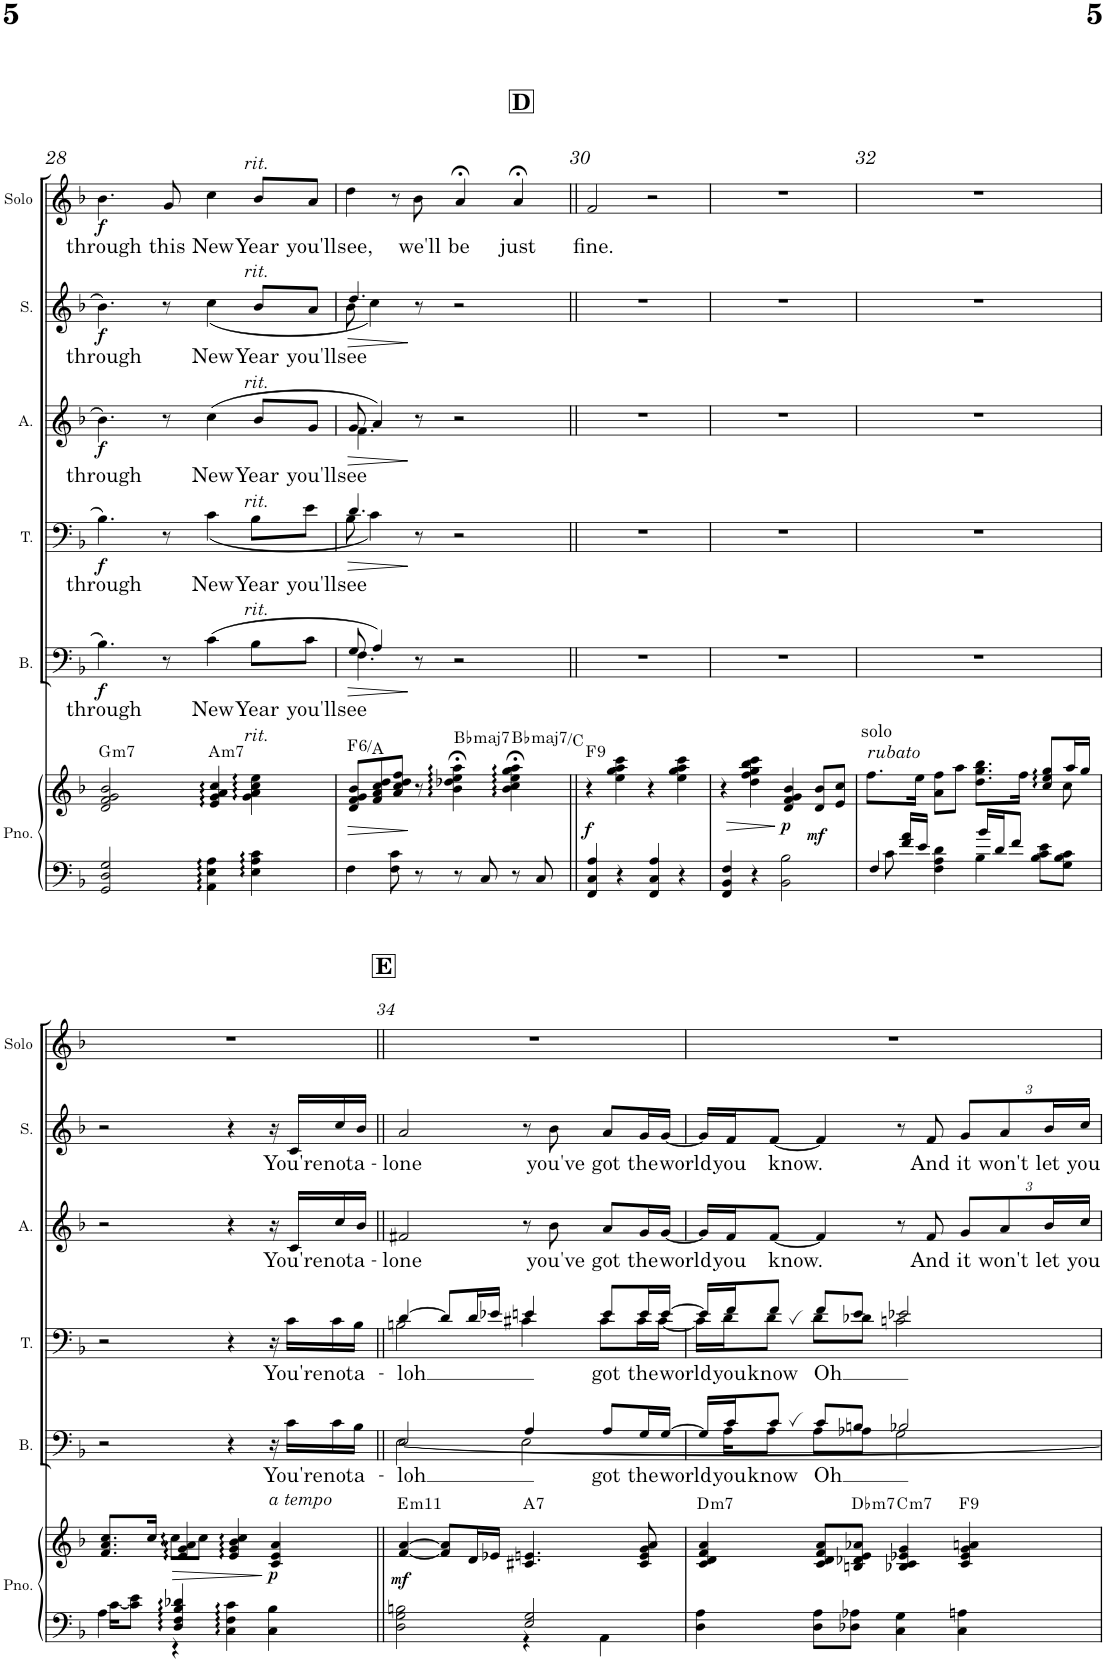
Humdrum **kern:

**kern	**kern	**dynam	**harte	**kern	**text	**dynam	**kern	**text	**dynam	**kern	**text	**dynam	**kern	**text	**dynam	**kern	**text	**dynam
*part6	*part6	*part6	*part6	*part5	*part5	*part5	*part4	*part4	*part4	*part3	*part3	*part3	*part2	*part2	*part2	*part1	*part1	*part1
*staff7	*staff6	*staff6/7	*	*staff5	*staff5	*staff5	*staff4	*staff4	*staff4	*staff3	*staff3	*staff3	*staff2	*staff2	*staff2	*staff1	*staff1	*staff1
*I"Piano	*	*	*	*I"Bass	*	*	*I"Tenor	*	*	*I"Alto	*	*	*I"Soprano	*	*	*I"Solo	*	*
*I'Pno.	*	*	*	*I'B.	*	*	*I'T.	*	*	*I'A.	*	*	*I'S.	*	*	*I'Solo	*	*
!!LO:PB:g=z
*clefF4	*clefG2	*	*	*clefF4	*	*	*clefF4	*	*	*clefG2	*	*	*clefG2	*	*	*clefG2	*	*
*k[b-]	*k[b-]	*	*	*k[b-]	*	*	*k[b-]	*	*	*k[b-]	*	*	*k[b-]	*	*	*k[b-]	*	*
*M4/4	*M4/4	*	*	*M4/4	*	*	*M4/4	*	*	*M4/4	*	*	*M4/4	*	*	*M4/4	*	*
=28	=28	=28	=28	=28	=28	=28	=28	=28	=28	=28	=28	=28	=28	=28	=28	=28	=28	=28
!	!	!	!LO:H:kt=m7	!	!LO:LY:b	!LO:DY:b	!	!LO:LY:b	!LO:DY:b	!	!LO:LY:b	!LO:DY:b	!	!LO:LY:b	!LO:DY:b	!	!LO:LY:b	!LO:DY:b
2GG/ 2D/ 2G/	2d/ 2f/ 2g/ 2b-/	.	G:min7	4.B-\	through	f	4.B-\	through	f	4.b-\	through	f	4.b-\	through	f	4.b-\	through	f
!	!	!	!	!	!	!	!	!	!	!	!	!	!	!	!	!	!LO:LY:b	!
.	.	.	.	8r	.	.	8r	.	.	8r	.	.	8r	.	.	8g/	this	.
!	!	!	!LO:H:kt=m7	!	!LO:LY:b	!	!	!LO:LY:b	!	!	!LO:LY:b	!	!	!LO:LY:b	!	!	!LO:LY:b	!
4AA\ 4E\ 4A\	4e/ 4g/ 4a/ 4cc/	.	A:min7	(4c\	New	.	(4c\	New	.	(4cc\	New	.	(4cc\	New	.	4cc\	New	.
!	!	!	!	!	!	!	!	!	!	!	!	!	!	!	!	!LO:TX:a:i:t=rit.	!	!
!	!	!	!	!	!	!	!	!	!	!	!	!	!LO:TX:a:i:t=rit.	!	!	!	!	!
!	!	!	!	!	!	!	!	!	!	!LO:TX:a:i:t=rit.	!	!	!	!	!	!	!	!
!	!	!	!	!	!	!	!LO:TX:a:i:t=rit.	!	!	!	!	!	!	!	!	!	!	!
!	!	!	!	!LO:TX:a:i:t=rit.	!	!	!	!	!	!	!	!	!	!	!	!	!	!
!	!LO:TX:a:i:t=rit.	!	!	!	!	!	!	!	!	!	!	!	!	!	!	!	!	!
!	!	!	!	!	!LO:LY:b	!	!	!LO:LY:b	!	!	!LO:LY:b	!	!	!LO:LY:b	!	!	!LO:LY:b	!
4E\ 4A\ 4c\	4g\ 4a\ 4cc\ 4ee\	.	.	8B-\L	Year	.	8B-\L	Year	.	8b-/L	Year	.	8b-/L	Year	.	8b-/L	Year	.
!	!	!	!	!	!LO:LY:b	!	!	!LO:LY:b	!	!	!LO:LY:b	!	!	!LO:LY:b	!	!	!LO:LY:b	!
.	.	.	.	8c\J	you'll	.	8e\J	you'll	.	8g/J	you'll	.	8a/J	you'll	.	8a/J	you'll	.
=29	=29	=29	=29	=29	=29	=29	=29	=29	=29	=29	=29	=29	=29	=29	=29	=29	=29	=29
!	!	!LO:HP:b	!LO:H:kt=6	!	!LO:LY:b	!LO:HP:b	!	!LO:LY:b	!LO:HP:b	!	!LO:LY:b	!LO:HP:b	!	!LO:LY:b	!LO:HP:b	!	!LO:LY:b	!
*	*	*	*	*^	*	*	*^	*	*	*^	*	*	*^	*	*	*	*	*
4F\	8d/ 8f/ 8g/ 8b-/L	>	F:maj6/3	8G/	4.F\	see	>	4.d/	8B-\	see	>	8g/	4.f\	see	>	4.dd/	8b-\	see	>	4dd\	see,	.
.	8f/ 8a/ 8cc/ 8dd/	.	.	4A/)	.	.	.	.	4c\)	.	.	4a/)	.	.	.	.	4cc\)	.	.	.	.	.
8F\ 8c\	8a/ 8cc/ 8dd/ 8ff/J	.	.	.	.	.	.	.	.	.	.	.	.	.	.	.	.	.	.	8r	.	.
!	!	!	!	!	!	!	!	!	!	!	!	!	!	!	!	!	!	!	!	!	!LO:LY:b	!
8r	8r	]	.	8r	2ryy	.	]	8r	8ryy	.	]	8r	8ryy	.	]	8r	8ryy	.	]	8b-\	we'll	.
!	!	!	!LO:H:kt=maj7	!	!	!	!	!	!	!	!	!	!	!	!	!	!	!	!	!	!LO:LY:b	!
8r	4b-\;< 4dd-X\;< 4ee\;< 4aa\;<	.	Bb:maj7	2r	.	.	.	2r	2ryy	.	.	2r	2ryy	.	.	2r	2ryy	.	.	4a;</	be	.
8C/	.	.	.	.	.	.	.	.	.	.	.	.	.	.	.	.	.	.	.	.	.	.
!	!	!	!LO:H:kt=maj7	!	!	!	!	!	!	!	!	!	!	!	!	!	!	!	!	!	!LO:LY:b	!
8r	4b-\;< 4cc\;< 4ee\;< 4gg\;< 4aa\;<	.	Bb:maj7/2	.	.	.	.	.	.	.	.	.	.	.	.	.	.	.	.	4a;</	just	.
8C/	.	.	.	.	8ryy	.	.	.	.	.	.	.	.	.	.	.	.	.	.	.	.	.
*	*	*	*	*	*	*	*	*v	*v	*	*	*	*	*	*	*v	*v	*	*	*	*	*
*	*	*	*	*	*	*	*	*	*	*	*v	*v	*	*	*	*	*	*	*	*
!!LO:REH:place=s1:a:B:cj:fs=20:t=D
=30||	=30||	=30||	=30||	=30||	=30||	=30||	=30||	=30||	=30||	=30||	=30||	=30||	=30||	=30||	=30||	=30||	=30||	=30||	=30||
!	!	!LO:DY:b	!LO:H:kt=9	!	!	!	!	!	!	!	!	!	!	!	!	!	!	!LO:LY:b	!
*	*	*	*	*v	*v	*	*	*	*	*	*	*	*	*	*	*	*	*	*
4FF/ 4C/ 4A/	4r	f	F:9	1r	.	.	1r	.	.	1r	.	.	1r	.	.	2f/	fine.	.
4r	4ee\ 4gg\ 4aa\ 4ccc\	.	.	.	.	.	.	.	.	.	.	.	.	.	.	.	.	.
4FF/ 4C/ 4A/	4r	.	.	.	.	.	.	.	.	.	.	.	.	.	.	2r	.	.
4r	4ee\ 4gg\ 4aa\ 4ccc\	.	.	.	.	.	.	.	.	.	.	.	.	.	.	.	.	.
=31	=31	=31	=31	=31	=31	=31	=31	=31	=31	=31	=31	=31	=31	=31	=31	=31	=31	=31
!	!	!LO:HP:b	!	!	!	!	!	!	!	!	!	!	!	!	!	!	!	!
4FF/ 4BB-/ 4F/	4r	>	.	1r	.	.	1r	.	.	1r	.	.	1r	.	.	1r	.	.
4r	4dd\ 4ff\ 4gg\ 4bb-\ 4ccc\	.	.	.	.	.	.	.	.	.	.	.	.	.	.	.	.	.
!	!	!LO:DY:n=1:b	!	!	!	!	!	!	!	!	!	!	!	!	!	!	!	!
2BB-\ 2B-\	4d/ 4f/ 4g/ 4b-/	] p	.	.	.	.	.	.	.	.	.	.	.	.	.	.	.	.
!	!	!LO:DY:n=2:b	!	!	!	!	!	!	!	!	!	!	!	!	!	!	!	!
.	8d/ 8b-/L	mf	.	.	.	.	.	.	.	.	.	.	.	.	.	.	.	.
.	8e/ 8cc/J	.	.	.	.	.	.	.	.	.	.	.	.	.	.	.	.	.
=32	=32	=32	=32	=32	=32	=32	=32	=32	=32	=32	=32	=32	=32	=32	=32	=32	=32	=32
*^	*^	*	*	*	*	*	*	*	*	*	*	*	*	*	*	*	*	*
*	*^	*	*	*	*	*	*	*	*	*	*	*	*	*	*	*	*	*	*	*
!	!	!	!LO:TX:a:i:t=rubato	!	!	!	!	!	!	!	!	!	!	!	!	!	!	!	!	!	!
!	!	!	!LO:TX:a:t=solo	!	!	!	!	!	!	!	!	!	!	!	!	!	!	!	!	!	!
4F/	16ryy	8ryy	8.ff\L	2..ryy	.	.	1r	.	.	1r	.	.	1r	.	.	1r	.	.	1r	.	.
.	8c\	.	.	.	.	.	.	.	.	.	.	.	.	.	.	.	.	.	.	.	.
.	.	16f/ 16a/LL	.	.	.	.	.	.	.	.	.	.	.	.	.	.	.	.	.	.	.
.	16ryy	16e/JJ	16ee\Jk	.	.	.	.	.	.	.	.	.	.	.	.	.	.	.	.	.	.
4F\ 4A\ 4d\	4ryy	4ryy	8a\ 8ff\L	.	.	.	.	.	.	.	.	.	.	.	.	.	.	.	.	.	.
.	.	.	8aa\J	.	.	.	.	.	.	.	.	.	.	.	.	.	.	.	.	.	.
16b-/LL	4B-\	2ryy	8.dd\ 8.gg\ 8.bb-\L	.	.	.	.	.	.	.	.	.	.	.	.	.	.	.	.	.	.
16d/J	.	.	.	.	.	.	.	.	.	.	.	.	.	.	.	.	.	.	.	.	.
8f/J	.	.	.	.	.	.	.	.	.	.	.	.	.	.	.	.	.	.	.	.	.
.	.	.	16ff\Jk	.	.	.	.	.	.	.	.	.	.	.	.	.	.	.	.	.	.
8B-\ 8c\ 8e\L	8ryy	.	8cc/ 8ee/ 8gg/L	.	.	.	.	.	.	.	.	.	.	.	.	.	.	.	.	.	.
8G\ 8B-\ 8c\J	8ryy	.	16aa/L	8cc\	.	.	.	.	.	.	.	.	.	.	.	.	.	.	.	.	.
.	.	.	16gg/JJ	.	.	.	.	.	.	.	.	.	.	.	.	.	.	.	.	.	.
!!LO:LB:g=z
=33	=33	=33	=33	=33	=33	=33	=33	=33	=33	=33	=33	=33	=33	=33	=33	=33	=33	=33	=33	=33	=33
4A\	16ryy	8ryy	8.f/ 8.a/ 8.cc/L	4ryy	.	.	2r	.	.	2r	.	.	2r	.	.	2r	.	.	1r	.	.
.	[16c\KL	.	.	.	.	.	.	.	.	.	.	.	.	.	.	.	.	.	.	.	.
.	8c\] 8e\J	8ryy	.	.	.	.	.	.	.	.	.	.	.	.	.	.	.	.	.	.	.
.	.	.	16cc/Jk	.	.	.	.	.	.	.	.	.	.	.	.	.	.	.	.	.	.
!	!	!	!	!	!LO:HP:b	!	!	!	!	!	!	!	!	!	!	!	!	!	!	!	!
4D/ 4F/ 4B-/ 4d-X/	4ryy	4r	4e/ 4g/ 4a/	8cc\L	>	.	.	.	.	.	.	.	.	.	.	.	.	.	.	.	.
.	.	.	.	8cc\J	.	.	.	.	.	.	.	.	.	.	.	.	.	.	.	.	.
4C\ 4F\ 4c\	2ryy	4ryy	4e/ 4g/ 4b-/ 4cc/	2ryy	.	.	4r	.	.	4r	.	.	4r	.	.	4r	.	.	.	.	.
!	!	!	!LO:TX:a:i:t=a tempo	!	!	!	!	!	!	!	!	!	!	!	!	!	!	!	!	!	!
!	!	!	!	!	!LO:DY:n=1:b	!	!	!	!	!	!	!	!	!	!	!	!	!	!	!	!
4C\ 4B-\	.	4ryy	4c/ 4e/ 4a/	.	] p	.	16r	.	.	16r	.	.	16r	.	.	16r	.	.	.	.	.
!	!	!	!	!	!	!	!	!LO:LY:b	!	!	!LO:LY:b	!	!	!LO:LY:b	!	!	!LO:LY:b	!	!	!	!
.	.	.	.	.	.	.	16c\LL	You're	.	16c\LL	You're	.	16c/LL	You're	.	16c/LL	You're	.	.	.	.
!	!	!	!	!	!	!	!	!LO:LY:b	!	!	!LO:LY:b	!	!	!LO:LY:b	!	!	!LO:LY:b	!	!	!	!
.	.	.	.	.	.	.	16c\	not	.	16c\	not	.	16cc/	not	.	16cc/	not	.	.	.	.
!	!	!	!	!	!	!	!	!LO:LY:b	!	!	!LO:LY:b	!	!	!LO:LY:b	!	!	!LO:LY:b	!	!	!	!
.	.	.	.	.	.	.	16B-\JJ	a-	.	16B-\JJ	a-	.	16b-/JJ	a-	.	16b-/JJ	a-	.	.	.	.
*	*v	*v	*	*	*	*	*	*	*	*	*	*	*	*	*	*	*	*	*	*	*
*	*	*v	*v	*	*	*	*	*	*	*	*	*	*	*	*	*	*	*	*	*
!!LO:REH:place=s1:a:B:cj:fs=20:t=E
=34||	=34||	=34||	=34||	=34||	=34||	=34||	=34||	=34||	=34||	=34||	=34||	=34||	=34||	=34||	=34||	=34||	=34||	=34||	=34||
!	!	!	!LO:DY:b	!LO:H:kt=m11	!	!LO:LY:b	!	!	!LO:LY:b	!	!	!LO:LY:b	!	!	!LO:LY:b	!	!	!	!
*	*	*	*	*	*^	*	*	*^	*	*	*	*	*	*	*	*	*	*	*
2D\ 2G\ 2Bn\	2ryy	[4f/ [4a/	mf	E:min9(11)	[<2E/	2E\	-loh	.	[4d/	2Bn\	-loh	.	2f#X/	-lone	.	2a/	-lone	.	1r	.	.
.	.	8f/] 8a/]L	.	.	.	.	.	.	8d/L]	.	.	.	.	.	.	.	.	.	.	.	.
.	.	16d/L	.	.	.	.	.	.	16d/L	.	.	.	.	.	.	.	.	.	.	.	.
.	.	16e-X/JJ	.	.	.	.	.	.	16e-X/JJ	.	.	.	.	.	.	.	.	.	.	.	.
!	!	!	!	!LO:H:kt=7	!	!	!	!	!	!	!	!	!	!	!	!	!	!	!	!	!
2E/ 2G/	4r	4.c#X/ 4.en/	.	A:7	4A/	2E\	.	.	4en/	4c#X\	.	.	8r	.	.	8r	.	.	.	.	.
!	!	!	!	!	!	!	!	!	!	!	!	!	!	!LO:LY:b	!	!	!LO:LY:b	!	!	!	!
.	.	.	.	.	.	.	.	.	.	.	.	.	8b-\	you've	.	8b-\	you've	.	.	.	.
!	!	!	!	!	!	!	!LO:LY:b	!	!	!	!LO:LY:b	!	!	!LO:LY:b	!	!	!LO:LY:b	!	!	!	!
.	4AA\	.	.	.	8A/L	.	got	.	8e/L	8c#\L	got	.	8a/L	got	.	8a/L	got	.	.	.	.
!	!	!	!	!	!	!	!LO:LY:b	!	!	!	!LO:LY:b	!	!	!LO:LY:b	!	!	!LO:LY:b	!	!	!	!
.	.	8c#/ 8e/ 8g/ 8a/	.	.	16G/L	.	the	.	16e/L	16c#\L	the	.	16g/L	the	.	16g/L	the	.	.	.	.
!	!	!	!	!	!	!	!LO:LY:b	!	!	!	!LO:LY:b	!	!	!LO:LY:b	!	!	!LO:LY:b	!	!	!	!
.	.	.	.	.	[16G/JJ	.	world	.	[16e/JJ	[16c#\JJ	world	.	[16g/JJ	world	.	[16g/JJ	world	.	.	.	.
*v	*v	*	*	*	*	*	*	*	*	*	*	*	*	*	*	*	*	*	*	*	*
=35	=35	=35	=35	=35	=35	=35	=35	=35	=35	=35	=35	=35	=35	=35	=35	=35	=35	=35	=35	=35
!	!	!	!LO:H:kt=m7	!	!	!	!	!	!	!	!	!	!	!	!	!	!	!	!	!
4D\ 4A\	4c/ 4d/ 4f/ 4a/	.	D:min7	16G/LL]	16ryy	.	.	16e/LL]	16c#\LL]	.	.	16g/LL]	.	.	16g/LL]	.	.	1r	.	.
!	!	!	!	!	!	!LO:LY:b	!	!	!	!LO:LY:b	!	!	!LO:LY:b	!	!	!LO:LY:b	!	!	!	!
.	.	.	.	16c/J	16A\KL	you	.	16f/J	16d\J	you	.	16f/J	you	.	16f/J	you	.	.	.	.
!	!	!	!	!	!	!LO:LY:b	!	!	!	!LO:LY:b	!	!	!LO:LY:b	!	!	!LO:LY:b	!	!	!	!
.	.	.	.	8c,/J	8A\J	know	.	8f,/J	8d\J	know	.	[8f/J	know.	.	[8f/J	know.	.	.	.	.
!	!	!	!	!	!	!LO:LY:b	!	!	!	!LO:LY:b	!	!	!	!	!	!	!	!	!	!
8D\ 8A\L	8c/ 8d/ 8f/ 8a/L	.	.	8c/L	8A\L	Oh	.	8f/L	8d\L	Oh	.	4f/]	.	.	4f/]	.	.	.	.	.
!	!	!	!LO:H:kt=m7	!	!	!	!	!	!	!	!	!	!	!	!	!	!	!	!	!
8D-X\ 8A-X\J	8Bn/ 8d-X/ 8e/ 8a-X/J	.	Db:min7	8Bn/J	8A-X\J	.	.	8e/J	8d-X\J	.	.	.	.	.	.	.	.	.	.	.
!	!	!	!LO:H:kt=m7	!	!	!	!	!	!	!	!	!	!	!	!	!	!	!	!	!
4C\ 4G\	4B-X/ 4c/ 4e-X/ 4g/	.	C:min7	2B-X/	2G\	.	.	2e-X/	2cn\	.	.	8r	.	.	8r	.	.	.	.	.
!	!	!	!	!	!	!	!	!	!	!	!	!	!LO:LY:b	!	!	!LO:LY:b	!	!	!	!
.	.	.	.	.	.	.	.	.	.	.	.	8f/	And	.	8f/	And	.	.	.	.
*	*	*	*	*	*	*	*	*	*	*	*	*Xbrackettup	*	*	*	*	*	*	*	*
!	!	!	!	!	!	!	!	!	!	!	!	!	!LO:LY:b	!	!	!	!	!	!	!
*	*	*	*	*	*	*	*	*	*	*	*	*	*	*	*Xbrackettup	*	*	*	*	*
!	!	!	!LO:H:kt=9	!	!	!	!	!	!	!	!	!	!	!	!	!LO:LY:b	!	!	!	!
4C\ 4An\	4c/ 4e-/ 4g/ 4an/	.	F:9	.	.	.	.	.	.	.	.	12g/L	it	.	12g/L	it	.	.	.	.
!	!	!	!	!	!	!	!	!	!	!	!	!	!LO:LY:b	!	!	!LO:LY:b	!	!	!	!
.	.	.	.	.	.	.	.	.	.	.	.	12a/	won't	.	12a/	won't	.	.	.	.
!	!	!	!	!	!	!	!	!	!	!	!	!	!LO:LY:b	!	!	!LO:LY:b	!	!	!	!
.	.	.	.	.	.	.	.	.	.	.	.	24b-/L	let	.	24b-/L	let	.	.	.	.
!	!	!	!	!	!	!	!	!	!	!	!	!	!LO:LY:b	!	!	!LO:LY:b	!	!	!	!
.	.	.	.	.	.	.	.	.	.	.	.	24cc/JJ	you	.	24cc/JJ	you	.	.	.	.
*	*	*	*	*v	*v	*	*	*	*	*	*	*	*	*	*	*	*	*	*	*
*	*	*	*	*	*	*	*v	*v	*	*	*	*	*	*	*	*	*	*	*
=	=	=	=	=	=	=	=	=	=	=	=	=	=	=	=	=	=	=
*-	*-	*-	*-	*-	*-	*-	*-	*-	*-	*-	*-	*-	*-	*-	*-	*-	*-	*-
